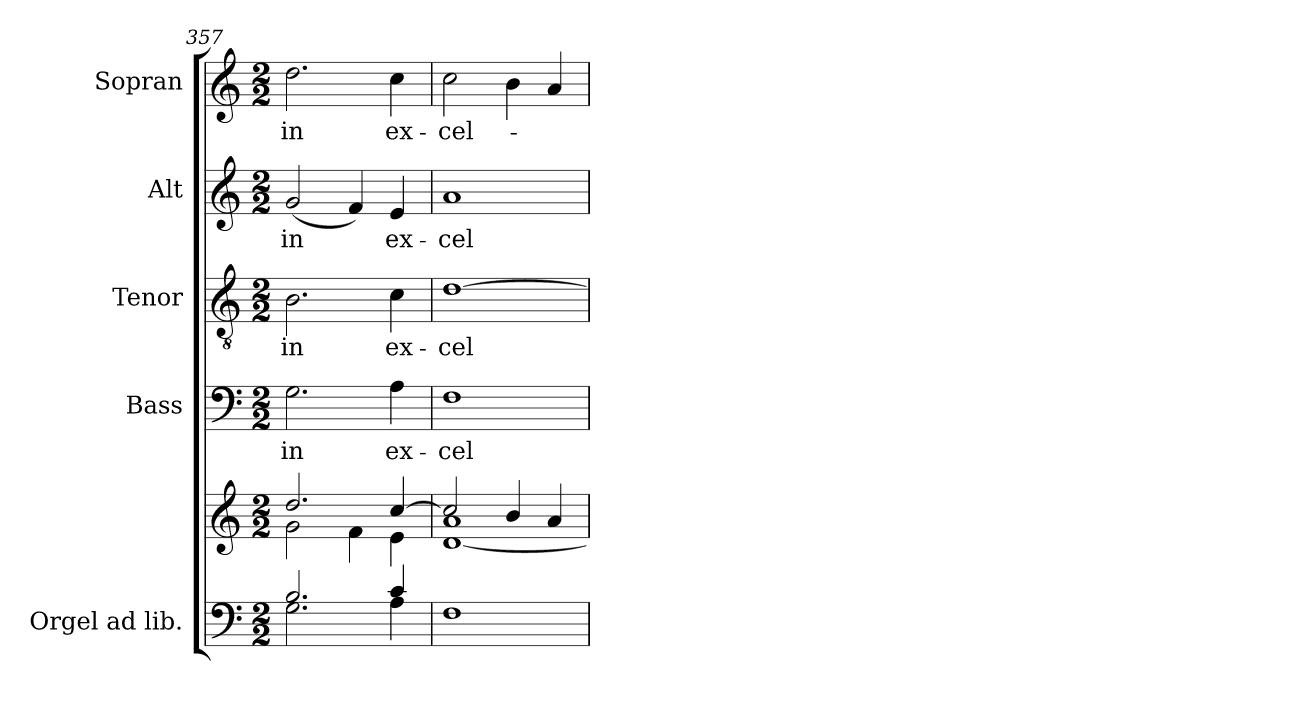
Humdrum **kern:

**kern	**kern	**kern	**text	**kern	**text	**kern	**text	**kern	**text
*part5	*part5	*part4	*part4	*part3	*part3	*part2	*part2	*part1	*part1
*staff6	*staff5	*staff4	*staff4	*staff3	*staff3	*staff2	*staff2	*staff1	*staff1
*I"Orgel ad lib.	*	*I"Bass	*	*I"Tenor	*	*I"Alt	*	*I"Sopran	*
*	*	*I'B.	*	*I'T.	*	*I'A.	*	*I'S.	*
*clefF4	*clefG2	*clefF4	*	*clefGv2	*	*clefG2	*	*clefG2	*
*k[]	*k[]	*k[]	*	*k[]	*	*k[]	*	*k[]	*
*C:	*C:	*C:	*	*C:	*	*C:	*	*C:	*
*M2/2	*M2/2	*M2/2	*	*M2/2	*	*M2/2	*	*M2/2	*
=357	=357	=357	=357	=357	=357	=357	=357	=357	=357
*^	*^	*	*	*	*	*	*	*	*
!	!	!	!	!	!LO:LY:b	!	!LO:LY:b	!	!LO:LY:b	!	!LO:LY:b
2.B/	2.G\	2.dd/	2g\	2.G\	in	2.B\	in	(<2g/	in	2.dd\	in
.	.	.	4f\	.	.	.	.	4f/)	.	.	.
!	!	!	!	!	!LO:LY:b	!	!LO:LY:b	!	!LO:LY:b	!	!LO:LY:b
4c/	4A\	[>4cc/	4e\	4A\	ex-	4c\	ex-	4e/	ex-	4cc\	ex-
=358	=358	=358	=358	=358	=358	=358	=358	=358	=358	=358	=358
!	!	!	!	!	!LO:LY:b	!	!LO:LY:b	!	!LO:LY:b	!	!LO:LY:b
*v	*v	*	*	*	*	*	*	*	*	*	*
1F	2cc/]	[<1d 1a	1F	-cel-	[1d	-cel-	1a	-cel-	2cc\	-cel-
.	4b/	.	.	.	.	.	.	.	4b\	.
.	4a/	.	.	.	.	.	.	.	4a/	.
*	*v	*v	*	*	*	*	*	*	*	*
=	=	=	=	=	=	=	=	=	=
*-	*-	*-	*-	*-	*-	*-	*-	*-	*-
